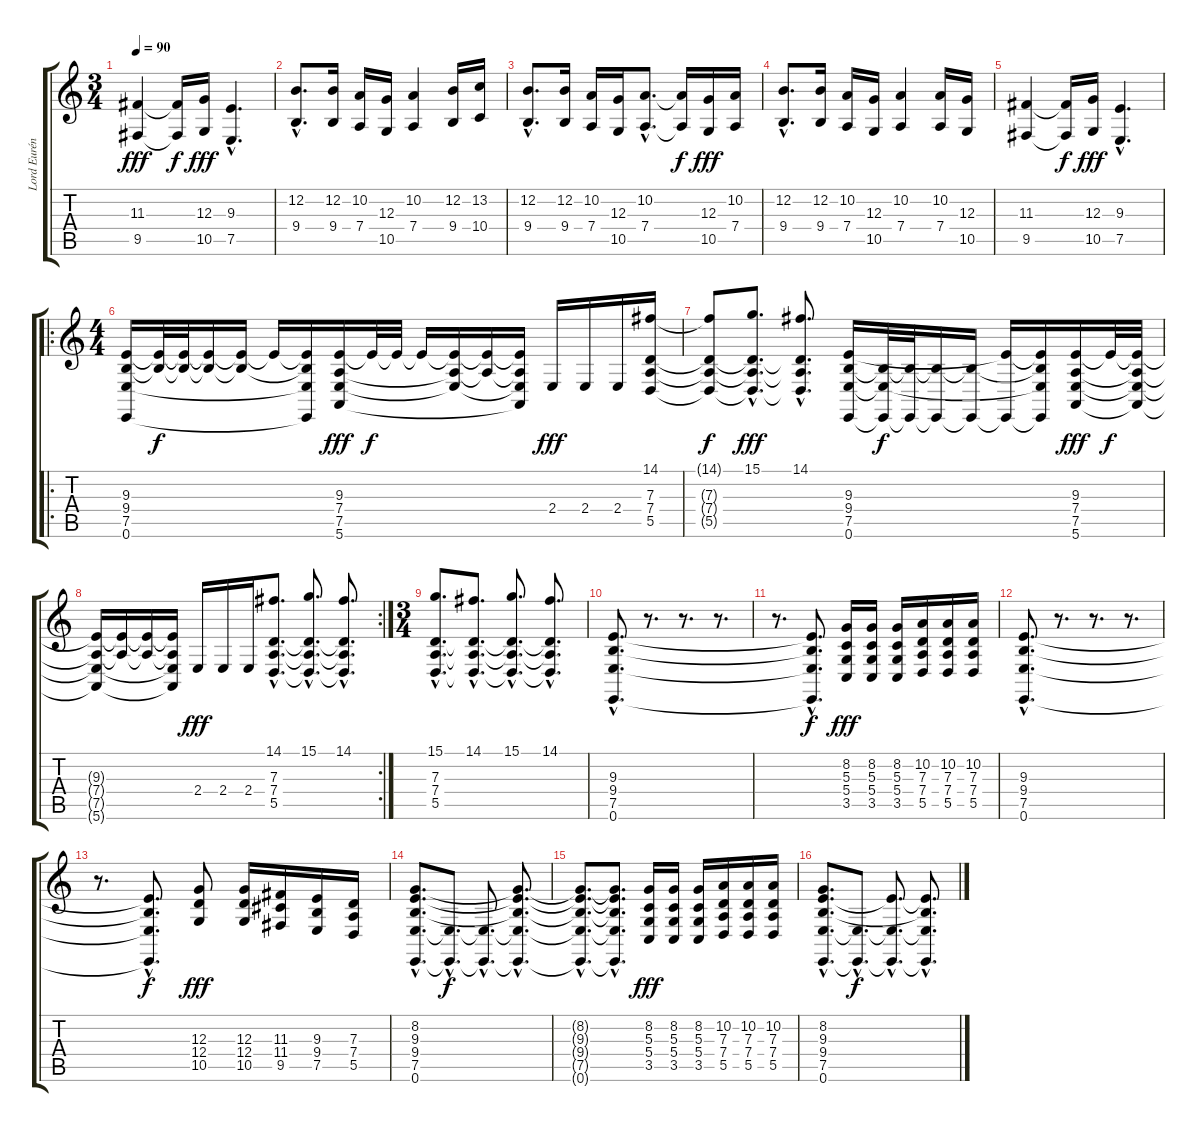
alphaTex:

\track ("Lord Eurén" "Lord Eurén") {instrument stringensemble1}
\staff {score tabs}
\tuning (E4 B3 G3 D3 A2 E2) {hide}
\ts (3 4)
\tempo 90
\clef g2
\ks c
(11.3 9.5).4{dy fff} (11.3{t} 9.5{t}).16{dy f} (12.3 10.5).16{dy fff} (9.3{hac} 7.5{hac}).4{d} |
(12.2{hac} 9.4{hac}).8{d volume 15 balance 11 instrument stringensemble1} (12.2 9.4).16 (10.2 7.4).16 (12.3 10.5).16 (10.2 7.4).4 (12.2 9.4).16 (13.2 10.4).16 |
(12.2{hac} 9.4{hac}).8{d} (12.2 9.4).16 (10.2 7.4).16 (12.3 10.5).16 (10.2{hac} 7.4{hac}).8{d} (10.2{t} 7.4{t}).16{dy f} (12.3 10.5).16{dy fff} (10.2 7.4).16 |
(12.2{hac} 9.4{hac}).8{d} (12.2 9.4).16 (10.2 7.4).16 (12.3 10.5).16 (10.2 7.4).4 (10.2 7.4).16 (12.3 10.5).16 |
(11.3 9.5).4 (11.3{t} 9.5{t}).16{dy f} (12.3 10.5).16{dy fff} (9.3{hac} 7.5{hac}).4{d} |
\ro
\ts (4 4)
(9.3 9.4 7.5 0.6).16 (9.3{t} 9.4{t}).32{dy f} (9.3{t} 9.4{t}).32 (9.3{t} 9.4{t}).16 (9.3{t} 9.4{t}).16 9.3{t}.16 (9.3{t} 9.4{t} 7.5{t} 0.6{t}).16 (9.3 7.4 7.5 5.6).16{dy fff} 9.3{t}.32{dy f} 9.3{t}.32 9.3{t}.16 (9.3{t} 7.4{t} 7.5{t}).16 (9.3{t} 7.4{t}).16 (9.3{t} 7.4{t} 7.5{t} 5.6{t}).16 2.4.16{dy fff} 2.4.16 2.4.16 (14.1 7.3 7.4 5.5).16 |
(14.1{t} 7.3{t} 7.4{t} 5.5{t}).8{dy f} (15.1{hac} 7.3{hac t} 7.4{hac t} 5.5{hac t}).8{d dy fff} (14.1{hac} 7.3{hac t} 7.4{hac t} 5.5{hac t}).8{d} (9.3 9.4 7.5 0.6).16 (9.4{t} 7.5{t} 0.6{t}).32{dy f} (9.4{t} 0.6{t}).32 (9.4{t} 0.6{t}).16 (9.4{t} 0.6{t}).16 (9.3{t} 0.6{t}).16 (9.3{t} 9.4{t} 7.5{t} 0.6{t}).16 (9.3 7.4 7.5 5.6).16{dy fff} 9.3{t}.32{dy f} (9.3{t} 7.4{t} 7.5{t} 5.6{t}).32 |
\rc 2
(9.3{t} 7.4{t} 7.5{t} 5.6{t}).16 (9.3{t} 7.4{t}).16 (9.3{t} 7.4{t}).16 (9.3{t} 7.4{t} 7.5{t} 5.6{t}).16 2.4.16{dy fff} 2.4.16 2.4.16 (14.1{hac} 7.3{hac} 7.4{hac} 5.5{hac}).8{d} (15.1{hac} 7.3{hac t} 7.4{hac t} 5.5{hac t}).8{d} (14.1{hac} 7.3{hac t} 7.4{hac t} 5.5{hac t}).8{d} |
\ts (3 4)
(15.1{hac} 7.3{hac} 7.4{hac} 5.5{hac}).8{d} (14.1{hac} 7.3{hac t} 7.4{hac t} 5.5{hac t}).8{d} (15.1{hac} 7.3{hac t} 7.4{hac t} 5.5{hac t}).8{d} (14.1{hac} 7.3{hac t} 7.4{hac t} 5.5{hac t}).8{d} |
(9.3{hac} 9.4{hac} 7.5{hac} 0.6{hac}).8{d} r.8{d} r.8{d} r.8{d} |
r.8{d} (9.3{hac t} 9.4{hac t} 7.5{hac t} 0.6{hac t}).8{d dy f} (8.2 5.3 5.4 3.5).16{dy fff} (8.2 5.3 5.4 3.5).16 (8.2 5.3 5.4 3.5).16 (10.2 7.3 7.4 5.5).16 (10.2 7.3 7.4 5.5).16 (10.2 7.3 7.4 5.5).16 |
(9.3{hac} 9.4{hac} 7.5{hac} 0.6{hac}).8{d} r.8{d} r.8{d} r.8{d} |
r.8{d} (9.3{hac t} 9.4{hac t} 7.5{hac t} 0.6{hac t}).8{d dy f} (12.3 12.4 10.5).8{dy fff} (12.3 12.4 10.5).16 (11.3 11.4 9.5).16 (9.3 9.4 7.5).16 (7.3 7.4 5.5).16 |
(8.2{hac} 9.3{hac} 9.4{hac} 7.5{hac} 0.6{hac}).8{d} (7.5{hac t} 0.6{hac t}).8{d dy f} (7.5{hac t} 0.6{hac t}).8{d} (8.2{hac t} 9.3{hac t} 9.4{hac t} 7.5{hac t} 0.6{hac t}).8{d} |
(8.2{hac t} 9.3{hac t} 9.4{hac t} 7.5{hac t} 0.6{hac t}).8{d} (8.2{hac t} 9.3{hac t} 9.4{hac t} 7.5{hac t} 0.6{hac t}).8{d} (8.2 5.3 5.4 3.5).16{dy fff} (8.2 5.3 5.4 3.5).16 (8.2 5.3 5.4 3.5).16 (10.2 7.3 7.4 5.5).16 (10.2 7.3 7.4 5.5).16 (10.2 7.3 7.4 5.5).16 |
(8.2{hac} 9.3{hac} 9.4{hac} 7.5{hac} 0.6{hac}).8{d} (7.5{hac t} 0.6{hac t}).8{d dy f} (9.3{hac t} 7.5{hac t} 0.6{hac t}).8{d} (9.3{hac t} 9.4{hac t} 7.5{hac t} 0.6{hac t}).8{d}
